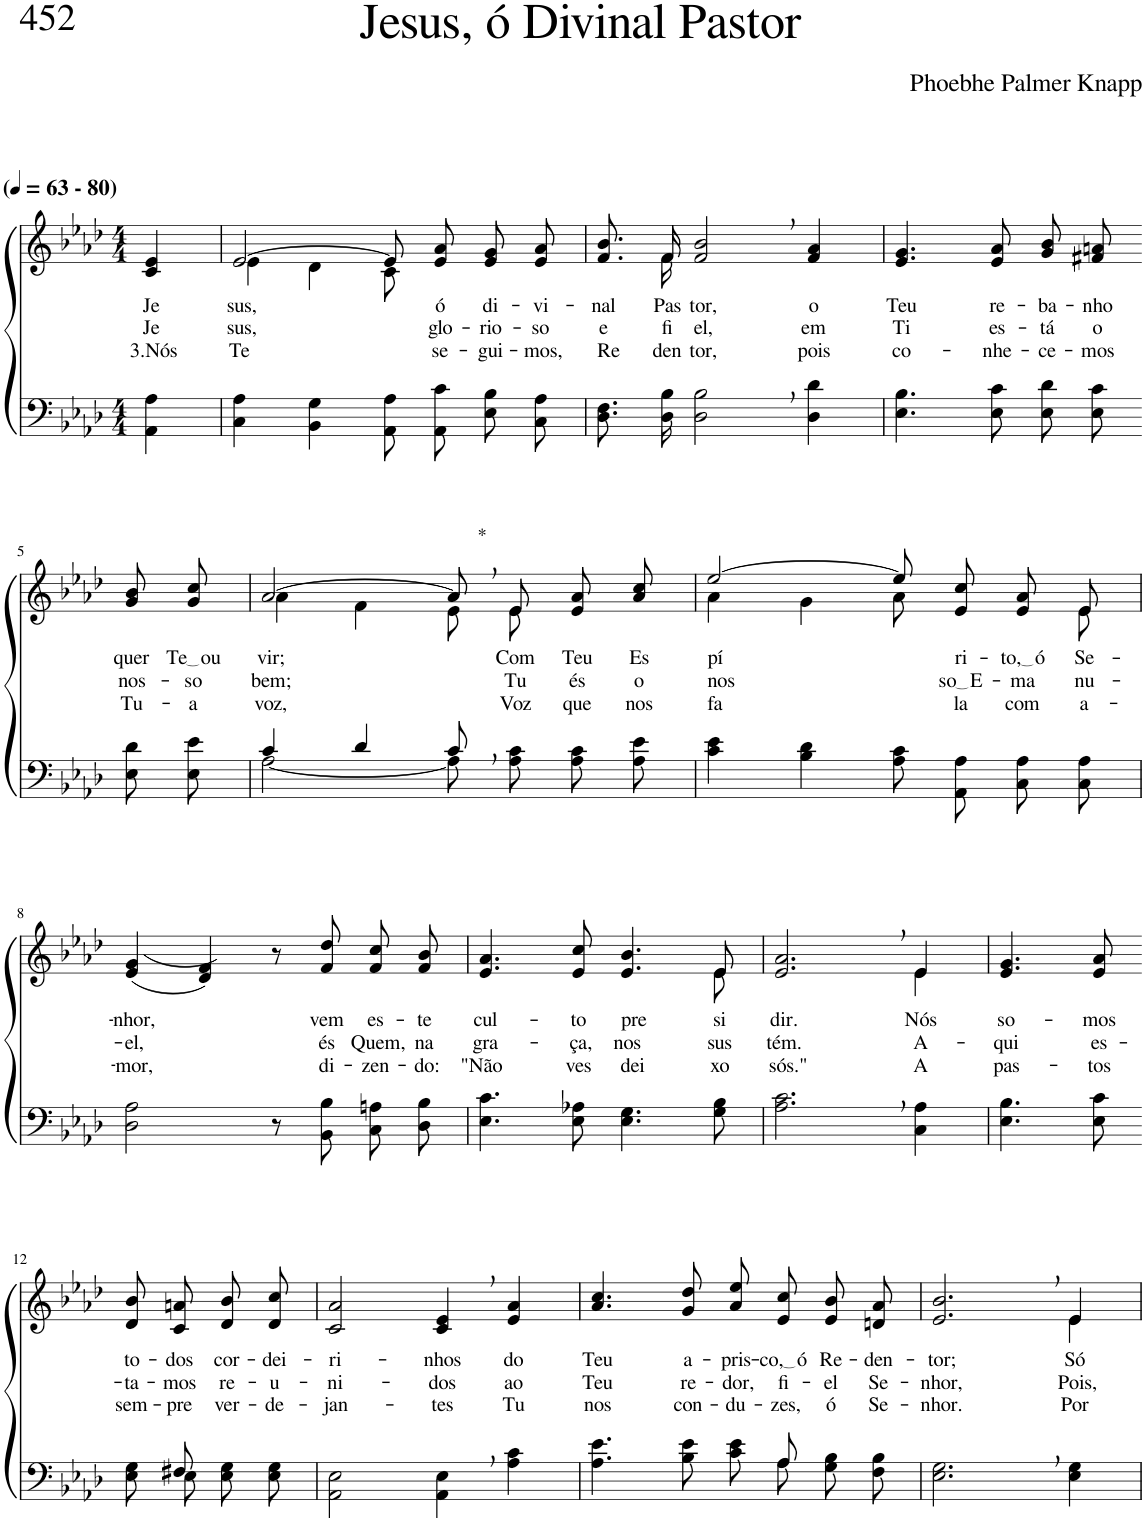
**kern	**kern	**text	**text	**text
*part2	*part1	*part1	*part1	*part1
*staff2	*staff1	*staff1	*staff1	*staff1
*I"Parte III e IV	*I"Parte I e II	*	*	*
*clefF4	*clefG2	*	*	*
*k[b-e-a-d-]	*k[b-e-a-d-]	*	*	*
*M4/4	*M4/4	*	*	*
*MM63	*MM63	*	*	*
=1	=1	=1	=1	=1
!	!LO:TX:a:B:t=(	!	!	!
!	!LO:TX:a:B:t=- 80)	!	!	!
!	!	!LO:LY:b	!LO:LY:b	!LO:LY:b
4AA-\ 4A-\	4c/ 4e-/	Je-	Je-	3.Nós
=2	=2	=2	=2	=2
*	*^	*	*	*
!	!	!	!LO:LY:b	!LO:LY:b	!LO:LY:b
4C\ 4A-\	[2e-/	4e-\	-sus,	-sus,	Te
4BB-\ 4G\	.	4d-\	.	.	.
8AA-\ 8A-\L	8e-/L]	8c\	.	.	.
!	!	!	!LO:LY:b	!LO:LY:b	!LO:LY:b
8AA-\ 8c\J	8e-/ 8a-/J	4.ryy	ó	glo-	se-
!	!	!	!LO:LY:b	!LO:LY:b	!LO:LY:b
8E-\ 8B-\L	8e-/ 8g/L	.	di-	-rio-	-gui-
!	!	!	!LO:LY:b	!LO:LY:b	!LO:LY:b
8C\ 8A-\J	8e-/ 8a-/J	.	-vi-	-so	-mos,
=3	=3	=3	=3	=3	=3
!	!	!	!LO:LY:b	!LO:LY:b	!LO:LY:b
8.D-\ 8.F\L	8.f/ 8.b-/L	8.ryy	-nal	e	Re-
!	!	!	!LO:LY:b	!LO:LY:b	!LO:LY:b
16D-\ 16B-\Jk	16f/Jk	16f\	Pas-	fi-	-den-
!	!	!	!LO:LY:b	!LO:LY:b	!LO:LY:b
2D-\, 2B-\,	2f/, 2b-/,	2.ryy	-tor,	el,	-tor,
!	!	!	!LO:LY:b	!LO:LY:b	!LO:LY:b
4D-\ 4d-\	4f/ 4a-/	.	o	em	pois
*	*v	*v	*	*	*
=4	=4	=4	=4	=4
!	!	!LO:LY:b	!LO:LY:b	!LO:LY:b
4.E-\ 4.B-\	4.e-/ 4.g/	Teu	Ti	co-
!	!	!LO:LY:b	!LO:LY:b	!LO:LY:b
8E-\ 8c\	8e-/ 8a-/	re-	es-	-nhe-
!	!	!LO:LY:b	!LO:LY:b	!LO:LY:b
8E-\ 8d-\L	8g/ 8b-/L	-ba-	-tá	-ce-
!	!	!LO:LY:b	!LO:LY:b	!LO:LY:b
8E-\ 8c\J	8f#X/ 8an/J	-nho	o	-mos
!!LO:LB:g=z
=5-	=5-	=5-	=5-	=5-
!	!	!LO:LY:b	!LO:LY:b	!LO:LY:b
8E-\ 8d-\L	8g/ 8b-/L	quer	nos-	Tu-
!	!	!LO:LY:b	!LO:LY:b	!LO:LY:b
8E-\ 8e-\J	8g/ 8cc/J	Te ou	-so	-a
=6	=6	=6	=6	=6
*^	*^	*	*	*
!	!	!	!	!LO:LY:b	!LO:LY:b	!LO:LY:b
4c/	[2A-\	[2a-/	4a-\	vir;	-bem;	voz,
4d-/	.	.	4f\	.	.	.
!	!	!LO:TX:a:t=*	!	!	!	!
8c,/	8A-\L]	8a-,/L]	8e-\L	.	.	.
!	!	!	!	!LO:LY:b	!LO:LY:b	!LO:LY:b
8ryy	8A-\ 8c\J	8e-/J	8e-\J	Com	Tu	-Voz
!	!	!	!	!LO:LY:b	!LO:LY:b	!LO:LY:b
4ryy	8A-\ 8c\L	8e-/ 8a-/L	4ryy	Teu	és	que
!	!	!	!	!LO:LY:b	!LO:LY:b	!LO:LY:b
.	8A-\ 8e-\J	8a-/ 8cc/J	.	Es-	o	nos
=7	=7	=7	=7	=7	=7	=7
!	!	!	!	!LO:LY:b	!LO:LY:b	!LO:LY:b
*v	*v	*	*	*	*	*
4c\ 4e-\	[2ee-/	4a-\	-pí-	nos-	fa-
4B-\ 4d-\	.	4g\	.	.	.
8A-\ 8c\L	8ee-\L]	8a-\L	.	.	.
!	!	!	!LO:LY:b	!LO:LY:b	!LO:LY:b
8AA-\ 8A-\J	8e-\ 8cc\J	4ryy	-ri-	so E	-la
!	!	!	!LO:LY:b	!LO:LY:b	!LO:LY:b
8C\ 8A-\L	8e-/ 8a-/L	.	to, ó	-ma-	com
!	!	!	!LO:LY:b	!LO:LY:b	!LO:LY:b
8C\ 8A-\J	8e-/J	8e-\J	Se-	-nu-	a-
!!LO:LB:g=z
=8	=8	=8	=8	=8	=8
!	!	!	!LO:LY:b	!LO:LY:b	!LO:LY:b
*	*v	*v	*	*	*
2D-\ 2A-\	((4e-/ 4g/	-nhor,	el,	-mor,
.	4d-/ 4f/))	.	.	.
8r	8r	.	.	.
!	!	!LO:LY:b	!LO:LY:b	!LO:LY:b
8BB-\ 8B-\	8f/ 8dd-/	vem	és	di-
!	!	!LO:LY:b	!LO:LY:b	!LO:LY:b
8C\ 8An\L	8f/ 8cc/L	es-	Quem,	-zen-
!	!	!LO:LY:b	!LO:LY:b	!LO:LY:b
8D-\ 8B-\J	8f/ 8b-/J	-te	na	-do:
=9	=9	=9	=9	=9
!	!	!LO:LY:b	!LO:LY:b	!LO:LY:b
*	*^	*	*	*
4.E-\ 4.c\	4.e-/ 4.a-/	2..ryy	cul-	gra-	"Não
!	!	!	!LO:LY:b	!LO:LY:b	!LO:LY:b
8E-\ 8A-X\	8e-/ 8cc/	.	-to	-ça,	ves
!	!	!	!LO:LY:b	!LO:LY:b	!LO:LY:b
4.E-\ 4.G\	4.e-/ 4.b-/	.	pre-	nos	dei-
!	!	!	!LO:LY:b	!LO:LY:b	!LO:LY:b
8G\ 8B-\	8e-/	8e-\	-si-	-sus-	-xo
=10	=10	=10	=10	=10	=10
!	!	!	!LO:LY:b	!LO:LY:b	!LO:LY:b
2.A-\, 2.c\,	2.e-/, 2.a-/,	2.ryy	-dir.	-tém.	sós."
!	!	!	!LO:LY:b	!LO:LY:b	!LO:LY:b
4C\ 4A-\	4e-/	4e-\	Nós	A-	A
=11	=11	=11	=11	=11	=11
!	!	!	!LO:LY:b	!LO:LY:b	!LO:LY:b
*	*v	*v	*	*	*
4.E-\ 4.B-\	4.e-/ 4.g/	so-	-qui	pas-
!	!	!LO:LY:b	!LO:LY:b	!LO:LY:b
8E-\ 8c\	8e-/ 8a-/	-mos	es-	-tos
!!LO:LB:g=z
=12-	=12-	=12-	=12-	=12-
*^	*	*	*	*
!	!	!	!LO:LY:b	!LO:LY:b	!LO:LY:b
8ryy	8E-\ 8G\L	8d-/ 8b-/L	to-	-ta-	sem-
!	!	!	!LO:LY:b	!LO:LY:b	!LO:LY:b
8F#X/	8E-\J	8c/ 8an/J	-dos	-mos	-pre
!	!	!	!LO:LY:b	!LO:LY:b	!LO:LY:b
4ryy	8E-\ 8G\L	8d-/ 8b-/L	cor-	re-	ver-
!	!	!	!LO:LY:b	!LO:LY:b	!LO:LY:b
.	8E-\ 8G\J	8d-/ 8cc/J	-dei-	-u-	-de-
=13	=13	=13	=13	=13	=13
!	!	!	!LO:LY:b	!LO:LY:b	!LO:LY:b
*v	*v	*	*	*	*
2AA-\ 2E-\	2c/ 2a-/	-ri-	-ni-	-jan-
!	!	!LO:LY:b	!LO:LY:b	!LO:LY:b
4AA-\, 4E-\,	4c/, 4e-/,	-nhos	-dos	-tes
!	!	!LO:LY:b	!LO:LY:b	!LO:LY:b
4A-\ 4c\	4e-/ 4a-/	do	ao	Tu
=14	=14	=14	=14	=14
*^	*	*	*	*
!	!	!	!LO:LY:b	!LO:LY:b	!LO:LY:b
4.A-\ 4.e-\	8ryy	4.a-/ 4.cc/	Teu	Teu	nos
!	!	!	!LO:LY:b	!LO:LY:b	!LO:LY:b
*v	*v	*	*	*	*
8B-\ 8e-\	8g/ 8dd-/	a-	re-	con-
!	!	!LO:LY:b	!LO:LY:b	!LO:LY:b
8c\ 8e-\L	8a-\ 8ee-\L	-pris-	-dor,	-du-
*^	*	*	*	*
!	!	!	!LO:LY:b	!LO:LY:b	!LO:LY:b
8A-\J	8A-/	8e-\ 8cc\J	co, ó	fi-	-zes,
!	!	!	!LO:LY:b	!LO:LY:b	!LO:LY:b
8G\ 8B-\L	4ryy	8e-/ 8b-/L	Re-	-el	ó
!	!	!	!LO:LY:b	!LO:LY:b	!LO:LY:b
8F\ 8B-\J	.	8dn/ 8a-/J	-den-	Se-	Se-
*v	*v	*	*	*	*
=15	=15	=15	=15	=15
!	!	!LO:LY:b	!LO:LY:b	!LO:LY:b
*	*^	*	*	*
2.E-\, 2.G\,	2.e-/, 2.b-/,	2.ryy	-tor;	-nhor,	-nhor.
!	!	!	!LO:LY:b	!LO:LY:b	!LO:LY:b
4E-\ 4G\	4e-/	4e-\	Só	Pois,	Por
*	*v	*v	*	*	*
=	=	=	=	=
*-	*-	*-	*-	*-
